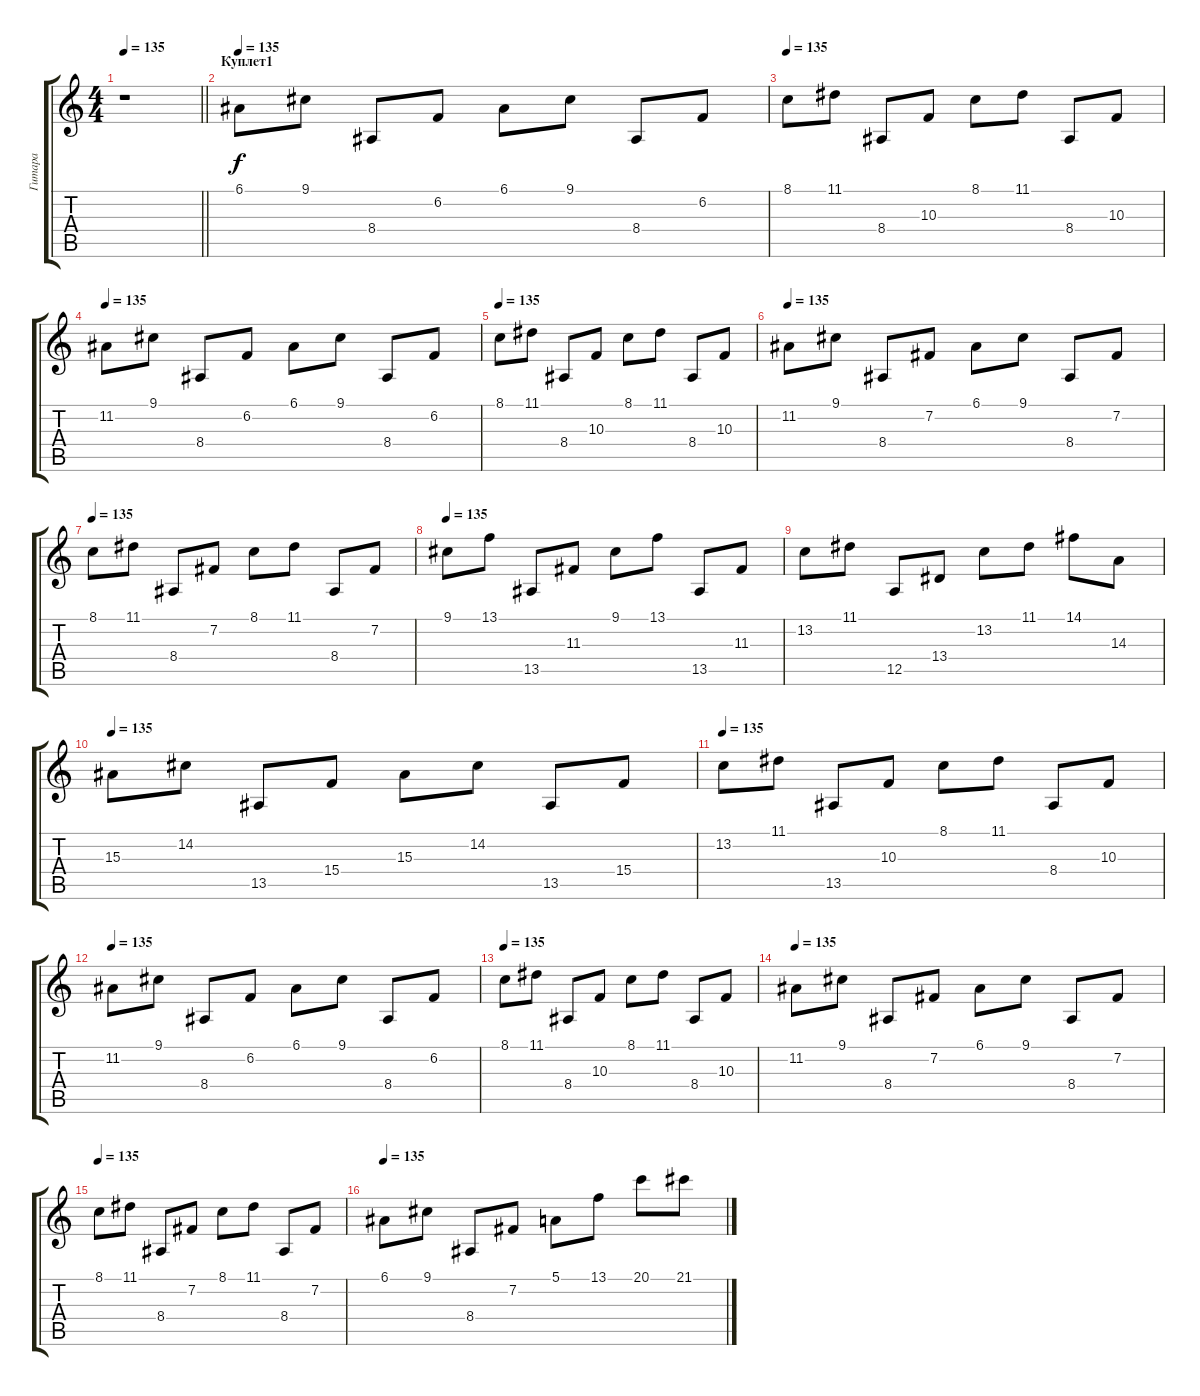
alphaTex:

\track ("Гитара" "Гитара") {instrument harpsichord}
\staff {score tabs}
\tuning (E4 B3 G3 D3 A2 E2) {hide}
\ts (4 4)
\tempo 135
\clef g2
\barLineRight lightlight
\ks c
r.1{dy f} |
\section ("" "Куплет1")
\tempo 135
6.1.8{instrument brightacousticpiano} 9.1.8 8.4.8 6.2.8 6.1.8 9.1.8 8.4.8 6.2.8 |
\tempo 135
8.1.8 11.1.8 8.4.8 10.3.8 8.1.8 11.1.8 8.4.8 10.3.8 |
\tempo 135
11.2.8{instrument brightacousticpiano} 9.1.8 8.4.8 6.2.8 6.1.8 9.1.8 8.4.8 6.2.8 |
\tempo 135
8.1.8 11.1.8 8.4.8 10.3.8 8.1.8 11.1.8 8.4.8 10.3.8 |
\tempo 135
11.2.8 9.1.8 8.4.8 7.2.8 6.1.8 9.1.8 8.4.8 7.2.8 |
\tempo 135
8.1.8 11.1.8 8.4.8 7.2.8 8.1.8 11.1.8 8.4.8 7.2.8 |
\tempo 135
9.1.8 13.1.8 13.5.8 11.3.8 9.1.8 13.1.8 13.5.8 11.3.8 |
13.2.8 11.1.8 12.5.8 13.4.8 13.2.8 11.1.8 14.1.8 14.3.8 |
\tempo 135
15.3.8{instrument brightacousticpiano} 14.2.8 13.5.8 15.4.8 15.3.8 14.2.8 13.5.8 15.4.8 |
\tempo 135
13.2.8 11.1.8 13.5.8 10.3.8 8.1.8 11.1.8 8.4.8 10.3.8 |
\tempo 135
11.2.8{instrument brightacousticpiano} 9.1.8 8.4.8 6.2.8 6.1.8 9.1.8 8.4.8 6.2.8 |
\tempo 135
8.1.8 11.1.8 8.4.8 10.3.8 8.1.8 11.1.8 8.4.8 10.3.8 |
\tempo 135
11.2.8 9.1.8 8.4.8 7.2.8 6.1.8 9.1.8 8.4.8 7.2.8 |
\tempo 135
8.1.8 11.1.8 8.4.8 7.2.8 8.1.8 11.1.8 8.4.8 7.2.8 |
\tempo 135
6.1.8 9.1.8 8.4.8 7.2.8 5.1.8 13.1.8 20.1.8 21.1.8
